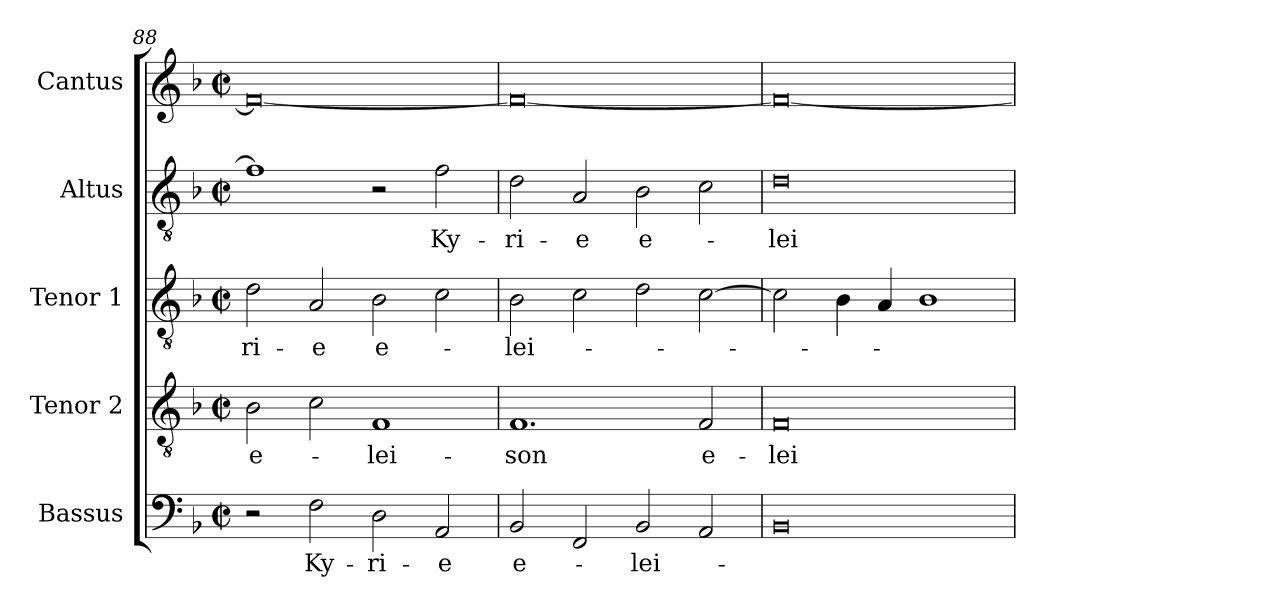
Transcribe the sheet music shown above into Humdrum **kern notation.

**kern	**text	**kern	**text	**kern	**text	**kern	**text	**kern
*part5	*part5	*part4	*part4	*part3	*part3	*part2	*part2	*part1
*staff5	*staff5	*staff4	*staff4	*staff3	*staff3	*staff2	*staff2	*staff1
*I"Bassus	*	*I"Tenor 2	*	*I"Tenor 1	*	*I"Altus	*	*I"Cantus
*clefF4	*	*clefGv2	*	*clefGv2	*	*clefGv2	*	*clefG2
*k[b-]	*	*k[b-]	*	*k[b-]	*	*k[b-]	*	*k[b-]
*F:	*	*F:	*	*F:	*	*F:	*	*F:
*M2/2	*	*M2/2	*	*M2/2	*	*M2/2	*	*M2/2
*met(c|)	*	*met(c|)	*	*met(c|)	*	*met(c|)	*	*met(c|)
=88	=88	=88	=88	=88	=88	=88	=88	=88
!	!	!	!LO:LY:b:cj	!	!LO:LY:b:cj	!	!	!
2r	.	2B-\	e-	2d\	-ri-	1f]	.	0f_<
!	!LO:LY:b:cj	!	!	!	!LO:LY:b:cj	!	!	!
2F\	Ky-	2c\	.	2A/	-e	.	.	.
!	!LO:LY:b:cj	!	!LO:LY:b:cj	!	!LO:LY:b:cj	!	!	!
2D\	-ri-	1F	-lei-	2B-\	e-	2r	.	.
!	!LO:LY:b:cj	!	!	!	!	!	!LO:LY:b:cj	!
2AA/	-e	.	.	2c\	.	2f\	Ky-	.
=89	=89	=89	=89	=89	=89	=89	=89	=89
!	!LO:LY:b:cj	!	!LO:LY:b:cj	!	!LO:LY:b:cj	!	!LO:LY:b:cj	!
2BB-/	e-	1.F	-son	2B-\	-lei-	2d\	-ri-	0f_<
!	!	!	!	!	!	!	!LO:LY:b:cj	!
2FF/	.	.	.	2c\	.	2A/	-e	.
!	!LO:LY:b:cj	!	!	!	!	!	!LO:LY:b:cj	!
2BB-/	-lei-	.	.	2d\	.	2B-\	e-	.
!	!	!	!LO:LY:b:cj	!	!	!	!	!
2AA/	.	2F/	e-	[>2c\	.	2c\	.	.
=90	=90	=90	=90	=90	=90	=90	=90	=90
!	!	!	!LO:LY:b:cj	!	!	!	!LO:LY:b:cj	!
0BB-	.	0F	-lei-	2c\]	.	0d	-lei-	0f_<
.	.	.	.	4B-\	.	.	.	.
.	.	.	.	4A/	.	.	.	.
.	.	.	.	1B-	.	.	.	.
=	=	=	=	=	=	=	=	=
*-	*-	*-	*-	*-	*-	*-	*-	*-
